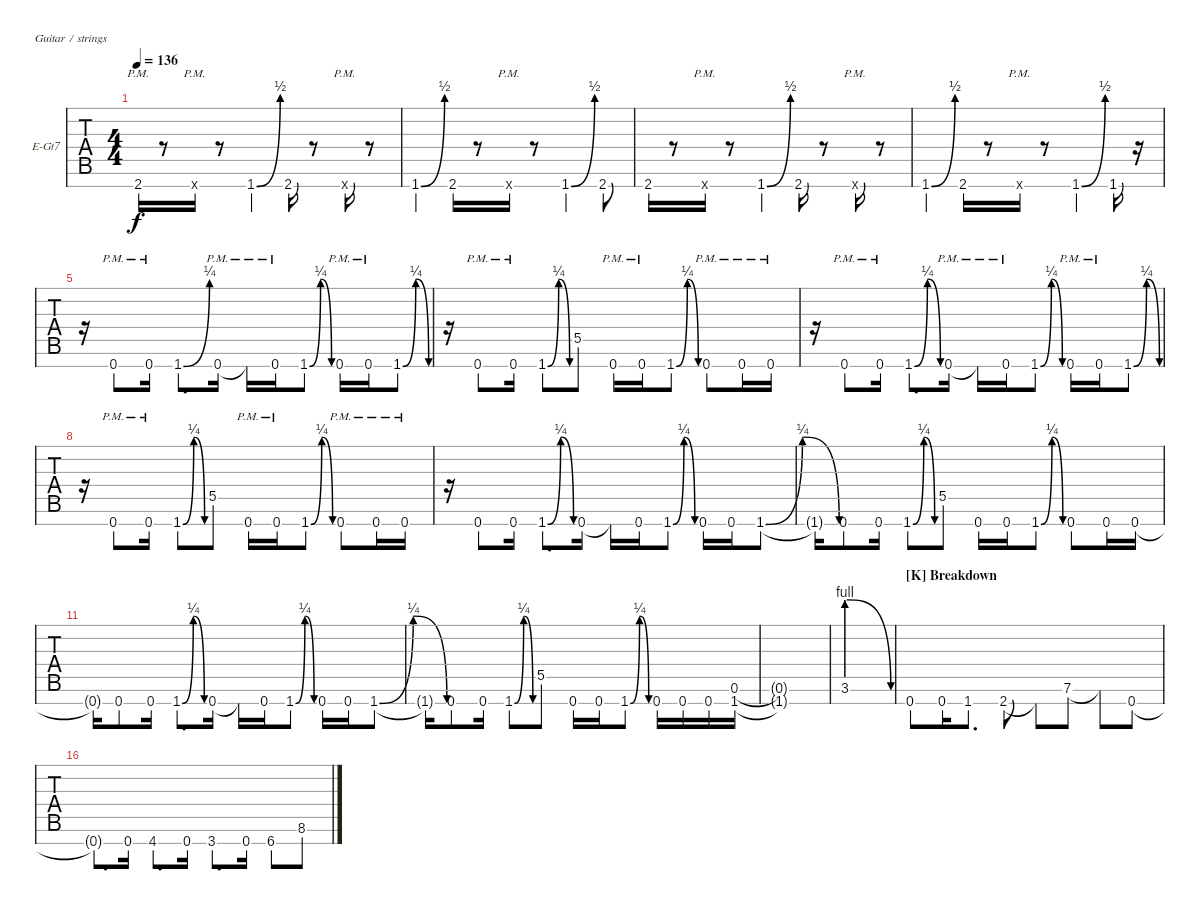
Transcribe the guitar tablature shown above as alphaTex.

\defaultSystemsLayout 4
\bracketExtendMode groupsimilarinstruments
\firstSystemTrackNameOrientation horizontal
\otherSystemsTrackNameOrientation horizontal
\defaultBarNumberDisplay FirstOfSystem
\track ("Rhythm Left" "E-Gt7") {multiBarRest instrument distortionguitar}
\staff {tabs}
\tuning (E4 B3 G3 D3 A2 E2 B1)
\ts (4 4)
\tempo 136
\clef g2
\ks c
2.7{pm}.16{dy f} r.8 0.7{pm x}.16 r.8 1.7{be (bend 15 0 39.6 2)}.4 2.7.16 r.8 0.7{pm x}.16 r.8 |
1.7{be (bend 15 0 39.6 2)}.4 2.7.16 r.8 0.7{pm x}.16 r.8 1.7{be (bend 15 0 39.6 2)}.4 2.7.8 |
2.7.16 r.8 0.7{pm x}.16 r.8 1.7{be (bend 15 0 39.6 2)}.4 2.7.16 r.8 0.7{pm x}.16 r.8 |
1.7{be (bend 15 0 39.6 2)}.4 2.7.16 r.8 0.7{pm x}.16 r.8 1.7{be (bend 15 0 39.6 2)}.4 1.7.16 r.16 |
r.16 0.7{pm}.8 0.7{pm}.16 1.7{be (bend 0 0 27 1)}.8{d} 0.7{pm}.16 0.7{pm t}.16 0.7{pm}.16 1.7{be (bendrelease 0 0 10.2 1 20.4 1 30 0)}.8 0.7{pm}.16 0.7{pm}.16 1.7{be (bendrelease 0 0 9.6 1 20.4 1 30 0)}.8 |
r.16 0.7{pm}.8 0.7{pm}.16 1.7{be (bendrelease 0 0 9.6 1 20.4 1 30 0)}.8 5.5.8 0.7{pm}.16 0.7{pm}.16 1.7{be (bendrelease 0 0 9.6 1 20.4 1 30 0)}.8 0.7{pm}.8 0.7{pm}.16 0.7{pm}.16 |
r.16 0.7{pm}.8 0.7{pm}.16 1.7{be (bendrelease 0 0 9.6 1 20.4 1 30 0)}.8{d} 0.7{pm}.16 0.7{pm t}.16 0.7{pm}.16 1.7{be (bendrelease 0 0 9.6 1 20.4 1 30 0)}.8 0.7{pm}.16 0.7{pm}.16 1.7{be (bendrelease 0 0 9.6 1 20.4 1 30 0)}.8 |
r.16 0.7{pm}.8 0.7{pm}.16 1.7{be (bendrelease 0 0 9.6 1 20.4 1 30 0)}.8 5.5.8 0.7{pm}.16 0.7{pm}.16 1.7{be (bendrelease 0 0 9.6 1 20.4 1 30 0)}.8 0.7{pm}.8 0.7{pm}.16 0.7{pm}.16 |
r.16 0.7.8 0.7.16 1.7{be (bendrelease 0 0 9.6 1 20.4 1 30 0)}.8{d} 0.7.16 0.7{t}.16 0.7.16 1.7{be (bendrelease 0 0 9.6 1 20.4 1 30 0)}.8 0.7.16 0.7.16 1.7{be (bendrelease 0 0 9.6 1 20.4 1 30 0)}.8 |
1.7{t}.16 0.7.8 0.7.16 1.7{be (bendrelease 0 0 9.6 1 20.4 1 30 0)}.8 5.5.8 0.7.16 0.7.16 1.7{be (bendrelease 0 0 9.6 1 20.4 1 30 0)}.8 0.7.8 0.7.16 0.7.16 |
0.7{t}.16 0.7.8 0.7.16 1.7{be (bendrelease 0 0 9.6 1 20.4 1 30 0)}.8{d} 0.7.16 0.7{t}.16 0.7.16 1.7{be (bendrelease 0 0 9.6 1 20.4 1 30 0)}.8 0.7.16 0.7.16 1.7{be (bendrelease 0 0 9.6 1 20.4 1 30 0)}.8 |
1.7{t}.16 0.7.8 0.7.16 1.7{be (bendrelease 0 0 9.6 1 20.4 1 30 0)}.8 5.5.8 0.7.16 0.7.16 1.7{be (bendrelease 0 0 9.6 1 20.4 1 30 0)}.8 0.7.16 0.7.16 0.7.16 (1.7 0.6).16 |
(1.7{t} 0.6{t}).1 |
3.6{be (prebendrelease 0 4 52.199999999999996 0)}.1 |
\section ("K" "Breakdown")
0.7.8 0.7.16 1.7.8{d} 2.7.8 2.7{t}.8 7.6.8 7.6{t}.8 0.7.8 |
0.7{t}.8{d} 0.7.16 4.7.8{d} 0.7.16 3.7.8{d} 0.7.16 6.7.8 8.6.8
